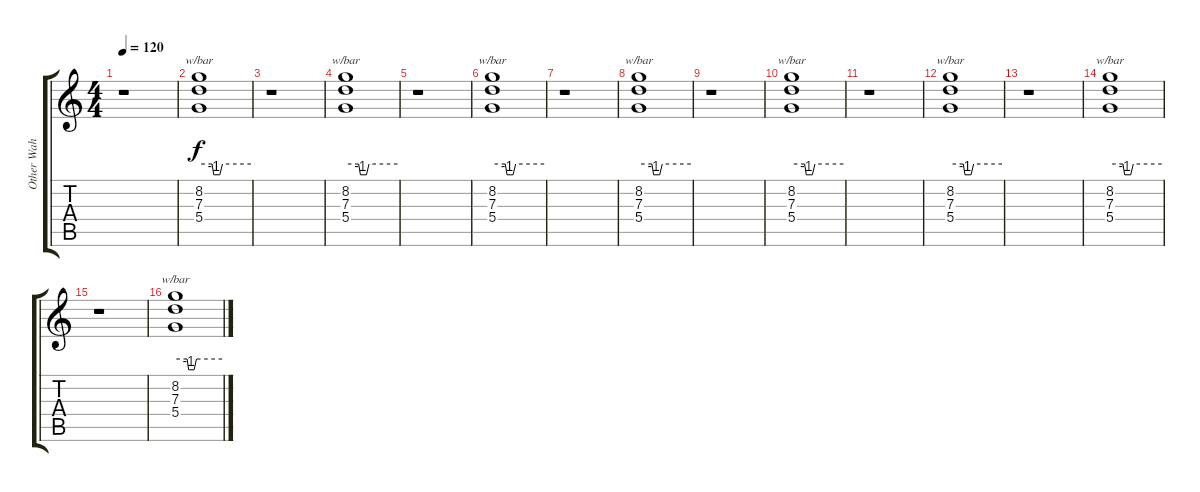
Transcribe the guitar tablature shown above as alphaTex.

\track ("Other Wah" "Other Wah") {instrument electricguitarjazz}
\staff {score tabs}
\tuning (E4 B3 G3 D3 A2 E2) {hide}
\ts (4 4)
\tempo 120
\clef g2
\ks c
r.1{dy f} |
(8.2 7.3 5.4).1{tbe (custom default 0 0 15 0 17 -4 24 -4 27 0 60 0)} |
r.1 |
(8.2 7.3 5.4).1{tbe (custom default 0 0 15 0 17 -4 24 -4 27 0 60 0)} |
r.1 |
(8.2 7.3 5.4).1{tbe (custom default 0 0 15 0 17 -4 24 -4 27 0 60 0)} |
r.1 |
(8.2 7.3 5.4).1{tbe (custom default 0 0 15 0 17 -4 24 -4 27 0 60 0)} |
r.1 |
(8.2 7.3 5.4).1{tbe (custom default 0 0 15 0 17 -4 24 -4 27 0 60 0)} |
r.1 |
(8.2 7.3 5.4).1{tbe (custom default 0 0 15 0 17 -4 24 -4 27 0 60 0)} |
r.1 |
(8.2 7.3 5.4).1{tbe (custom default 0 0 15 0 17 -4 24 -4 27 0 60 0)} |
r.1 |
(8.2 7.3 5.4).1{tbe (custom default 0 0 15 0 17 -4 24 -4 27 0 60 0)}
